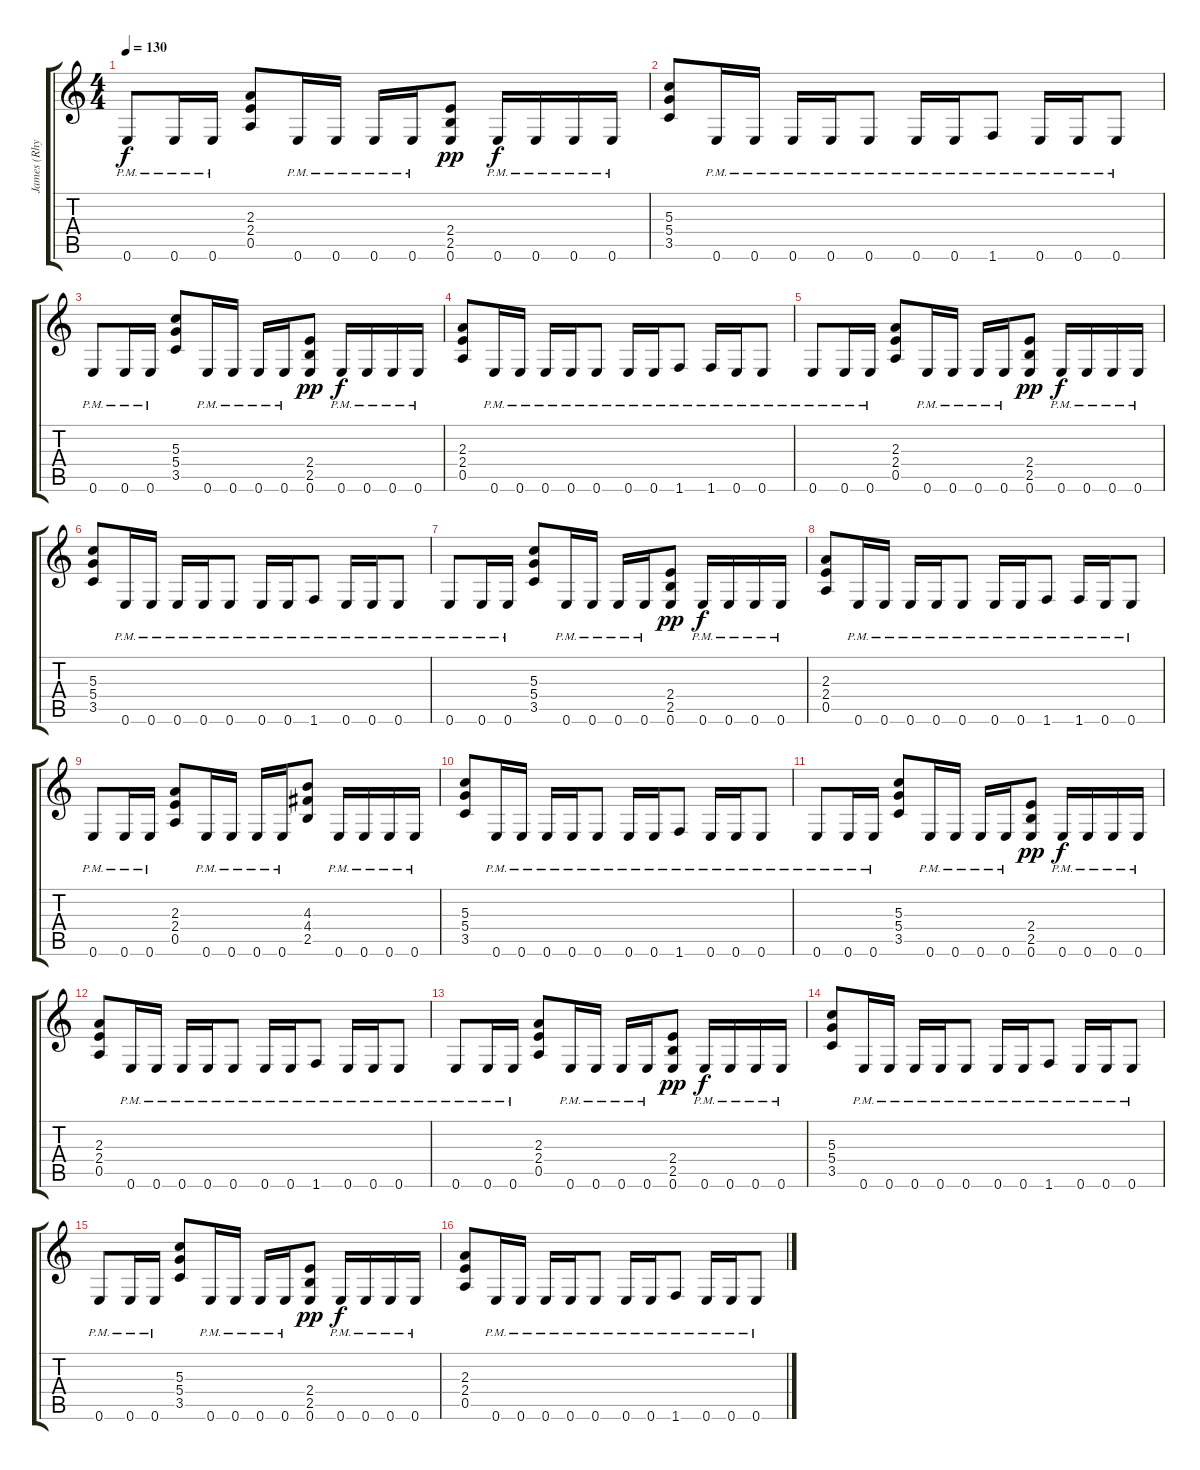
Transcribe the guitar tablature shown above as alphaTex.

\track ("James (Rhythm Guitar)" "James (Rhy") {instrument distortionguitar}
\staff {score tabs}
\tuning (E4 B3 G3 D3 A2 E2) {hide}
\ts (4 4)
\tempo 130
\clef g2
\ks c
0.6{pm}.8{dy f} 0.6{pm}.16 0.6{pm}.16 (2.3 2.4 0.5).8 0.6{pm}.16 0.6{pm}.16 0.6{pm}.16 0.6{pm}.16 (2.4 2.5 0.6).8{dy pp} 0.6{pm}.16{dy f} 0.6{pm}.16 0.6{pm}.16 0.6{pm}.16 |
(5.3 5.4 3.5).8 0.6{pm}.16 0.6{pm}.16 0.6{pm}.16 0.6{pm}.16 0.6{pm}.8 0.6{pm}.16 0.6{pm}.16 1.6{pm}.8 0.6{pm}.16 0.6{pm}.16 0.6{pm}.8 |
0.6{pm}.8 0.6{pm}.16 0.6{pm}.16 (5.3 5.4 3.5).8 0.6{pm}.16 0.6{pm}.16 0.6{pm}.16 0.6{pm}.16 (2.4 2.5 0.6).8{dy pp} 0.6{pm}.16{dy f} 0.6{pm}.16 0.6{pm}.16 0.6{pm}.16 |
(2.3 2.4 0.5).8 0.6{pm}.16 0.6{pm}.16 0.6{pm}.16 0.6{pm}.16 0.6{pm}.8 0.6{pm}.16 0.6{pm}.16 1.6{pm}.8 1.6{pm}.16 0.6{pm}.16 0.6{pm}.8 |
0.6{pm}.8 0.6{pm}.16 0.6{pm}.16 (2.3 2.4 0.5).8 0.6{pm}.16 0.6{pm}.16 0.6{pm}.16 0.6{pm}.16 (2.4 2.5 0.6).8{dy pp} 0.6{pm}.16{dy f} 0.6{pm}.16 0.6{pm}.16 0.6{pm}.16 |
(5.3 5.4 3.5).8 0.6{pm}.16 0.6{pm}.16 0.6{pm}.16 0.6{pm}.16 0.6{pm}.8 0.6{pm}.16 0.6{pm}.16 1.6{pm}.8 0.6{pm}.16 0.6{pm}.16 0.6{pm}.8 |
0.6{pm}.8 0.6{pm}.16 0.6{pm}.16 (5.3 5.4 3.5).8 0.6{pm}.16 0.6{pm}.16 0.6{pm}.16 0.6{pm}.16 (2.4 2.5 0.6).8{dy pp} 0.6{pm}.16{dy f} 0.6{pm}.16 0.6{pm}.16 0.6{pm}.16 |
(2.3 2.4 0.5).8 0.6{pm}.16 0.6{pm}.16 0.6{pm}.16 0.6{pm}.16 0.6{pm}.8 0.6{pm}.16 0.6{pm}.16 1.6{pm}.8 1.6{pm}.16 0.6{pm}.16 0.6{pm}.8 |
0.6{pm}.8 0.6{pm}.16 0.6{pm}.16 (2.3 2.4 0.5).8 0.6{pm}.16 0.6{pm}.16 0.6{pm}.16 0.6{pm}.16 (4.3 4.4 2.5).8 0.6{pm}.16 0.6{pm}.16 0.6{pm}.16 0.6{pm}.16 |
(5.3 5.4 3.5).8 0.6{pm}.16 0.6{pm}.16 0.6{pm}.16 0.6{pm}.16 0.6{pm}.8 0.6{pm}.16 0.6{pm}.16 1.6{pm}.8 0.6{pm}.16 0.6{pm}.16 0.6{pm}.8 |
0.6{pm}.8{volume 13} 0.6{pm}.16 0.6{pm}.16 (5.3 5.4 3.5).8 0.6{pm}.16 0.6{pm}.16 0.6{pm}.16 0.6{pm}.16 (2.4 2.5 0.6).8{dy pp} 0.6{pm}.16{dy f} 0.6{pm}.16 0.6{pm}.16 0.6{pm}.16 |
(2.3 2.4 0.5).8 0.6{pm}.16 0.6{pm}.16 0.6{pm}.16 0.6{pm}.16 0.6{pm}.8 0.6{pm}.16 0.6{pm}.16 1.6{pm}.8 0.6{pm}.16 0.6{pm}.16 0.6{pm}.8 |
0.6{pm}.8{volume 10} 0.6{pm}.16 0.6{pm}.16 (2.3 2.4 0.5).8 0.6{pm}.16 0.6{pm}.16 0.6{pm}.16 0.6{pm}.16 (2.4 2.5 0.6).8{dy pp} 0.6{pm}.16{dy f} 0.6{pm}.16 0.6{pm}.16 0.6{pm}.16 |
(5.3 5.4 3.5).8 0.6{pm}.16 0.6{pm}.16 0.6{pm}.16 0.6{pm}.16 0.6{pm}.8 0.6{pm}.16 0.6{pm}.16 1.6{pm}.8 0.6{pm}.16 0.6{pm}.16 0.6{pm}.8 |
0.6{pm}.8{volume 8} 0.6{pm}.16 0.6{pm}.16 (5.3 5.4 3.5).8 0.6{pm}.16 0.6{pm}.16 0.6{pm}.16 0.6{pm}.16 (2.4 2.5 0.6).8{dy pp} 0.6{pm}.16{dy f} 0.6{pm}.16 0.6{pm}.16 0.6{pm}.16 |
(2.3 2.4 0.5).8 0.6{pm}.16 0.6{pm}.16 0.6{pm}.16 0.6{pm}.16 0.6{pm}.8 0.6{pm}.16 0.6{pm}.16 1.6{pm}.8 0.6{pm}.16 0.6{pm}.16 0.6{pm}.8
